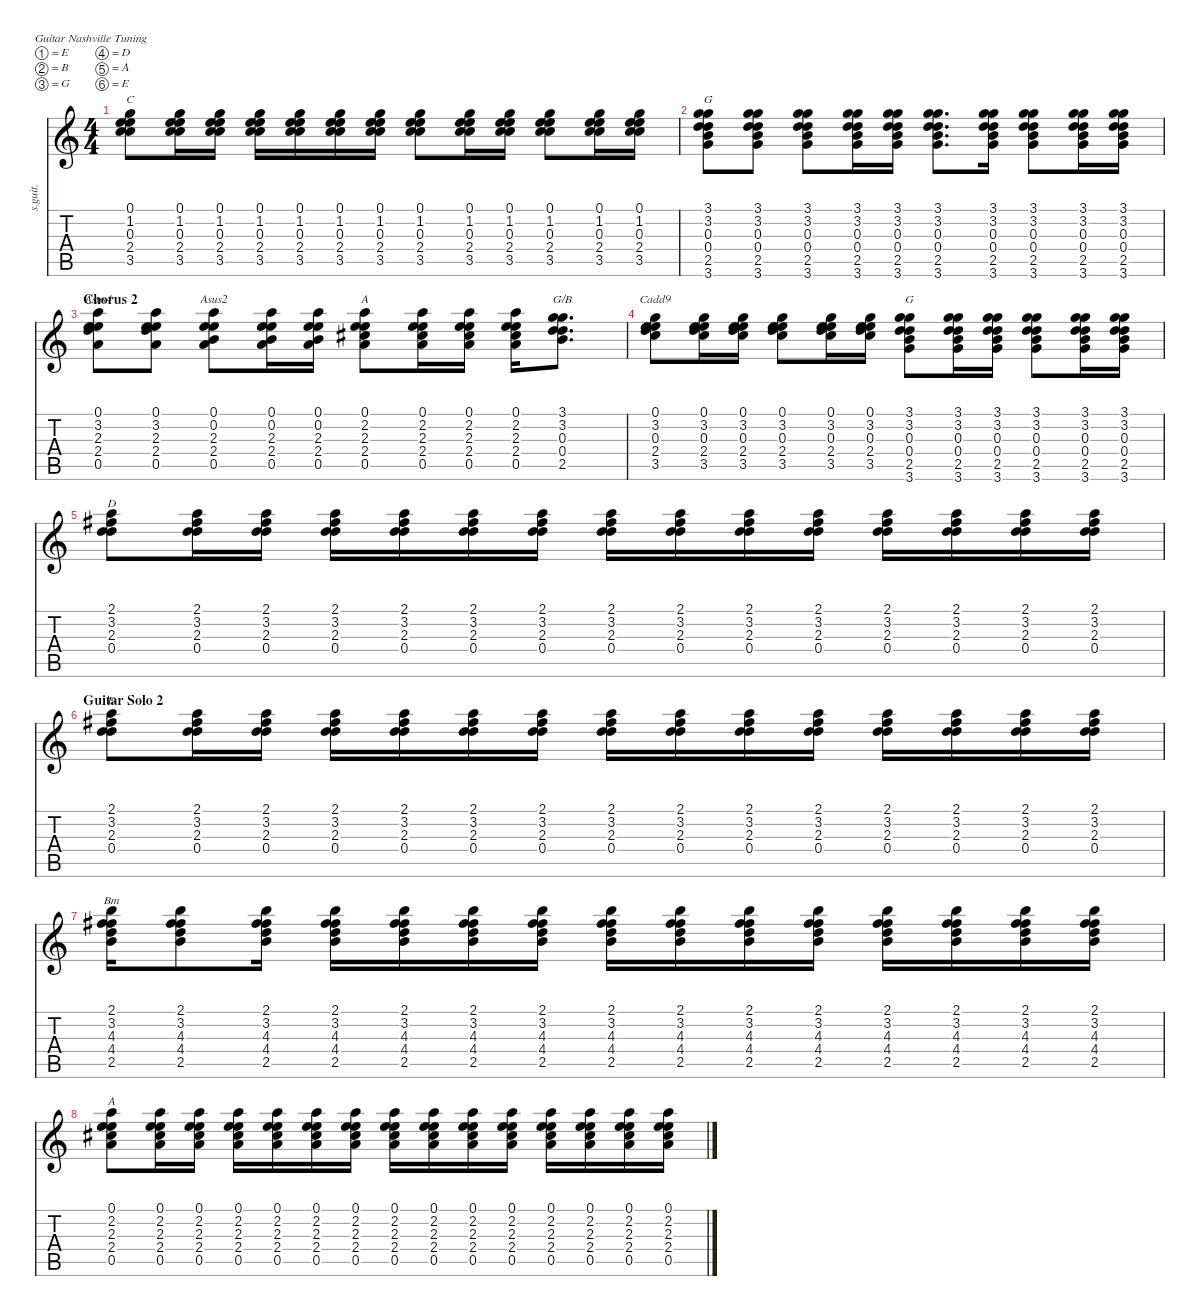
\defaultSystemsLayout 4
\hideDynamics
\bracketExtendMode nobrackets
\track ("Lee Ritenour - Nashville Guitar" "s.guit.") {instrument acousticguitarsteel}
\staff {score tabs}
\tuning (E4 B3 G4 D4 A3 E3)
\chord ("D" 3 1 2 2 0 x) {showdiagram false}
\chord ("A" 3 1 2 2 0 x) {showdiagram false}
\chord ("G/B" 3 1 2 2 0 x) {showdiagram false}
\chord ("C" 3 1 2 2 0 x) {showdiagram false}
\chord ("G" 3 1 2 2 0 x) {showdiagram false}
\chord ("Asus4" 3 1 2 2 0 x) {showdiagram false}
\chord ("Asus2" 3 1 2 2 0 x) {showdiagram false}
\chord ("Cadd9" 3 1 2 2 0 x) {showdiagram false}
\chord ("Bm" 3 1 2 2 0 x) {showdiagram false}
\ts (4 4)
\tempo (64 hide)
\clef g2
\ks c
(0.1 1.2 0.3 2.4 3.5).8{ch "C" lyrics (0 "") lyrics (1 "") lyrics (2 "") lyrics (3 "") lyrics (4 "") dy f} (0.1 1.2 0.3 2.4 3.5).16{lyrics (0 "") lyrics (1 "") lyrics (2 "") lyrics (3 "") lyrics (4 "")} (0.1 1.2 0.3 2.4 3.5).16{lyrics (0 "") lyrics (1 "") lyrics (2 "") lyrics (3 "") lyrics (4 "")} (0.1 1.2 0.3 2.4 3.5).16{lyrics (0 "") lyrics (1 "") lyrics (2 "") lyrics (3 "") lyrics (4 "")} (0.1 1.2 0.3 2.4 3.5).16{lyrics (0 "") lyrics (1 "") lyrics (2 "") lyrics (3 "") lyrics (4 "")} (0.1 1.2 0.3 2.4 3.5).16{lyrics (0 "") lyrics (1 "") lyrics (2 "") lyrics (3 "") lyrics (4 "")} (0.1 1.2 0.3 2.4 3.5).16{lyrics (0 "") lyrics (1 "") lyrics (2 "") lyrics (3 "") lyrics (4 "")} (0.1 1.2 0.3 2.4 3.5).8{lyrics (0 "") lyrics (1 "") lyrics (2 "") lyrics (3 "") lyrics (4 "")} (0.1 1.2 0.3 2.4 3.5).16{lyrics (0 "") lyrics (1 "") lyrics (2 "") lyrics (3 "") lyrics (4 "")} (0.1 1.2 0.3 2.4 3.5).16{lyrics (0 "") lyrics (1 "") lyrics (2 "") lyrics (3 "") lyrics (4 "")} (0.1 1.2 0.3 2.4 3.5).8{lyrics (0 "") lyrics (1 "") lyrics (2 "") lyrics (3 "") lyrics (4 "")} (0.1 1.2 0.3 2.4 3.5).16{lyrics (0 "") lyrics (1 "") lyrics (2 "") lyrics (3 "") lyrics (4 "")} (0.1 1.2 0.3 2.4 3.5).16{lyrics (0 "") lyrics (1 "") lyrics (2 "") lyrics (3 "") lyrics (4 "")} |
(3.1 3.2 0.3 0.4 2.5 3.6).8{ch "G" lyrics (0 "") lyrics (1 "") lyrics (2 "") lyrics (3 "") lyrics (4 "")} (3.1 3.2 0.3 0.4 2.5 3.6).8{lyrics (0 "") lyrics (1 "") lyrics (2 "") lyrics (3 "") lyrics (4 "")} (3.1 3.2 0.3 0.4 2.5 3.6).8{lyrics (0 "") lyrics (1 "") lyrics (2 "") lyrics (3 "") lyrics (4 "")} (3.1 3.2 0.3 0.4 2.5 3.6).16{lyrics (0 "") lyrics (1 "") lyrics (2 "") lyrics (3 "") lyrics (4 "")} (3.1 3.2 0.3 0.4 2.5 3.6).16{lyrics (0 "") lyrics (1 "") lyrics (2 "") lyrics (3 "") lyrics (4 "")} (3.1 3.2 0.3 0.4 2.5 3.6).8{d lyrics (0 "") lyrics (1 "") lyrics (2 "") lyrics (3 "") lyrics (4 "")} (3.1 3.2 0.3 0.4 2.5 3.6).16{lyrics (0 "") lyrics (1 "") lyrics (2 "") lyrics (3 "") lyrics (4 "")} (3.1 3.2 0.3 0.4 2.5 3.6).8{lyrics (0 "") lyrics (1 "") lyrics (2 "") lyrics (3 "") lyrics (4 "")} (3.1 3.2 0.3 0.4 2.5 3.6).16{lyrics (0 "") lyrics (1 "") lyrics (2 "") lyrics (3 "") lyrics (4 "")} (3.1 3.2 0.3 0.4 2.5 3.6).16{lyrics (0 "") lyrics (1 "") lyrics (2 "") lyrics (3 "") lyrics (4 "")} |
\section ("" "Chorus 2")
(0.1 3.2 2.3 2.4 0.5).8{ch "Asus4" lyrics (0 "") lyrics (1 "") lyrics (2 "") lyrics (3 "") lyrics (4 "")} (0.1 3.2 2.3 2.4 0.5).8{lyrics (0 "") lyrics (1 "") lyrics (2 "") lyrics (3 "") lyrics (4 "")} (0.1 0.2 2.3 2.4 0.5).8{ch "Asus2" lyrics (0 "") lyrics (1 "") lyrics (2 "") lyrics (3 "") lyrics (4 "")} (0.1 0.2 2.3 2.4 0.5).16{lyrics (0 "") lyrics (1 "") lyrics (2 "") lyrics (3 "") lyrics (4 "")} (0.1 0.2 2.3 2.4 0.5).16{lyrics (0 "") lyrics (1 "") lyrics (2 "") lyrics (3 "") lyrics (4 "")} (0.1 2.2{acc #} 2.3 2.4 0.5).8{ch "A" lyrics (0 "") lyrics (1 "") lyrics (2 "") lyrics (3 "") lyrics (4 "")} (0.1 2.2{acc #} 2.3 2.4 0.5).16{lyrics (0 "") lyrics (1 "") lyrics (2 "") lyrics (3 "") lyrics (4 "")} (0.1 2.2{acc #} 2.3 2.4 0.5).16{lyrics (0 "") lyrics (1 "") lyrics (2 "") lyrics (3 "") lyrics (4 "")} (0.1 2.2{acc #} 2.3 2.4 0.5).16{lyrics (0 "") lyrics (1 "") lyrics (2 "") lyrics (3 "") lyrics (4 "")} (3.1 3.2 0.3 0.4 2.5).8{d ch "G/B" lyrics (0 "") lyrics (1 "") lyrics (2 "") lyrics (3 "") lyrics (4 "")} |
(0.1 3.2 0.3 2.4 3.5).8{ch "Cadd9" lyrics (0 "") lyrics (1 "") lyrics (2 "") lyrics (3 "") lyrics (4 "")} (0.1 3.2 0.3 2.4 3.5).16{lyrics (0 "") lyrics (1 "") lyrics (2 "") lyrics (3 "") lyrics (4 "")} (0.1 3.2 0.3 2.4 3.5).16{lyrics (0 "") lyrics (1 "") lyrics (2 "") lyrics (3 "") lyrics (4 "")} (0.1 3.2 0.3 2.4 3.5).8{lyrics (0 "") lyrics (1 "") lyrics (2 "") lyrics (3 "") lyrics (4 "")} (0.1 3.2 0.3 2.4 3.5).16{lyrics (0 "") lyrics (1 "") lyrics (2 "") lyrics (3 "") lyrics (4 "")} (0.1 3.2 0.3 2.4 3.5).16{lyrics (0 "") lyrics (1 "") lyrics (2 "") lyrics (3 "") lyrics (4 "")} (3.1 3.2 0.3 0.4 2.5 3.6).8{ch "G" lyrics (0 "") lyrics (1 "") lyrics (2 "") lyrics (3 "") lyrics (4 "")} (3.1 3.2 0.3 0.4 2.5 3.6).16{lyrics (0 "") lyrics (1 "") lyrics (2 "") lyrics (3 "") lyrics (4 "")} (3.1 3.2 0.3 0.4 2.5 3.6).16{lyrics (0 "") lyrics (1 "") lyrics (2 "") lyrics (3 "") lyrics (4 "")} (3.1 3.2 0.3 0.4 2.5 3.6).8{lyrics (0 "") lyrics (1 "") lyrics (2 "") lyrics (3 "") lyrics (4 "")} (3.1 3.2 0.3 0.4 2.5 3.6).16{lyrics (0 "") lyrics (1 "") lyrics (2 "") lyrics (3 "") lyrics (4 "")} (3.1 3.2 0.3 0.4 2.5 3.6).16{lyrics (0 "") lyrics (1 "") lyrics (2 "") lyrics (3 "") lyrics (4 "")} |
(2.1{acc #} 3.2 2.3 0.4).8{ch "D" lyrics (0 "") lyrics (1 "") lyrics (2 "") lyrics (3 "") lyrics (4 "")} (2.1{acc #} 3.2 2.3 0.4).16{lyrics (0 "") lyrics (1 "") lyrics (2 "") lyrics (3 "") lyrics (4 "")} (2.1{acc #} 3.2 2.3 0.4).16{lyrics (0 "") lyrics (1 "") lyrics (2 "") lyrics (3 "") lyrics (4 "")} (2.1{acc #} 3.2 2.3 0.4).16{lyrics (0 "") lyrics (1 "") lyrics (2 "") lyrics (3 "") lyrics (4 "")} (2.1{acc #} 3.2 2.3 0.4).16{lyrics (0 "") lyrics (1 "") lyrics (2 "") lyrics (3 "") lyrics (4 "")} (2.1{acc #} 3.2 2.3 0.4).16{lyrics (0 "") lyrics (1 "") lyrics (2 "") lyrics (3 "") lyrics (4 "")} (2.1{acc #} 3.2 2.3 0.4).16{lyrics (0 "") lyrics (1 "") lyrics (2 "") lyrics (3 "") lyrics (4 "")} (2.1{acc #} 3.2 2.3 0.4).16{lyrics (0 "") lyrics (1 "") lyrics (2 "") lyrics (3 "") lyrics (4 "")} (2.1{acc #} 3.2 2.3 0.4).16{lyrics (0 "") lyrics (1 "") lyrics (2 "") lyrics (3 "") lyrics (4 "")} (2.1{acc #} 3.2 2.3 0.4).16{lyrics (0 "") lyrics (1 "") lyrics (2 "") lyrics (3 "") lyrics (4 "")} (2.1{acc #} 3.2 2.3 0.4).16{lyrics (0 "") lyrics (1 "") lyrics (2 "") lyrics (3 "") lyrics (4 "")} (2.1{acc #} 3.2 2.3 0.4).16{lyrics (0 "") lyrics (1 "") lyrics (2 "") lyrics (3 "") lyrics (4 "")} (2.1{acc #} 3.2 2.3 0.4).16{lyrics (0 "") lyrics (1 "") lyrics (2 "") lyrics (3 "") lyrics (4 "")} (2.1{acc #} 3.2 2.3 0.4).16{lyrics (0 "") lyrics (1 "") lyrics (2 "") lyrics (3 "") lyrics (4 "")} (2.1{acc #} 3.2 2.3 0.4).16{lyrics (0 "") lyrics (1 "") lyrics (2 "") lyrics (3 "") lyrics (4 "")} |
\section ("" "Guitar Solo 2")
(2.1{acc #} 3.2 2.3 0.4).8{ch "D" lyrics (0 "") lyrics (1 "") lyrics (2 "") lyrics (3 "") lyrics (4 "")} (2.1{acc #} 3.2 2.3 0.4).16{lyrics (0 "") lyrics (1 "") lyrics (2 "") lyrics (3 "") lyrics (4 "")} (2.1{acc #} 3.2 2.3 0.4).16{lyrics (0 "") lyrics (1 "") lyrics (2 "") lyrics (3 "") lyrics (4 "")} (2.1{acc #} 3.2 2.3 0.4).16{lyrics (0 "") lyrics (1 "") lyrics (2 "") lyrics (3 "") lyrics (4 "")} (2.1{acc #} 3.2 2.3 0.4).16{lyrics (0 "") lyrics (1 "") lyrics (2 "") lyrics (3 "") lyrics (4 "")} (2.1{acc #} 3.2 2.3 0.4).16{lyrics (0 "") lyrics (1 "") lyrics (2 "") lyrics (3 "") lyrics (4 "")} (2.1{acc #} 3.2 2.3 0.4).16{lyrics (0 "") lyrics (1 "") lyrics (2 "") lyrics (3 "") lyrics (4 "")} (2.1{acc #} 3.2 2.3 0.4).16{lyrics (0 "") lyrics (1 "") lyrics (2 "") lyrics (3 "") lyrics (4 "")} (2.1{acc #} 3.2 2.3 0.4).16{lyrics (0 "") lyrics (1 "") lyrics (2 "") lyrics (3 "") lyrics (4 "")} (2.1{acc #} 3.2 2.3 0.4).16{lyrics (0 "") lyrics (1 "") lyrics (2 "") lyrics (3 "") lyrics (4 "")} (2.1{acc #} 3.2 2.3 0.4).16{lyrics (0 "") lyrics (1 "") lyrics (2 "") lyrics (3 "") lyrics (4 "")} (2.1{acc #} 3.2 2.3 0.4).16{lyrics (0 "") lyrics (1 "") lyrics (2 "") lyrics (3 "") lyrics (4 "")} (2.1{acc #} 3.2 2.3 0.4).16{lyrics (0 "") lyrics (1 "") lyrics (2 "") lyrics (3 "") lyrics (4 "")} (2.1{acc #} 3.2 2.3 0.4).16{lyrics (0 "") lyrics (1 "") lyrics (2 "") lyrics (3 "") lyrics (4 "")} (2.1{acc #} 3.2 2.3 0.4).16{lyrics (0 "") lyrics (1 "") lyrics (2 "") lyrics (3 "") lyrics (4 "")} |
(2.1{acc #} 3.2 4.3 4.4{acc #} 2.5).16{ch "Bm" lyrics (0 "") lyrics (1 "") lyrics (2 "") lyrics (3 "") lyrics (4 "")} (2.1{acc #} 3.2 4.3 4.4{acc #} 2.5).8{lyrics (0 "") lyrics (1 "") lyrics (2 "") lyrics (3 "") lyrics (4 "")} (2.1{acc #} 3.2 4.3 4.4{acc #} 2.5).16{lyrics (0 "") lyrics (1 "") lyrics (2 "") lyrics (3 "") lyrics (4 "")} (2.1{acc #} 3.2 4.3 4.4{acc #} 2.5).16{lyrics (0 "") lyrics (1 "") lyrics (2 "") lyrics (3 "") lyrics (4 "")} (2.1{acc #} 3.2 4.3 4.4{acc #} 2.5).16{lyrics (0 "") lyrics (1 "") lyrics (2 "") lyrics (3 "") lyrics (4 "")} (2.1{acc #} 3.2 4.3 4.4{acc #} 2.5).16{lyrics (0 "") lyrics (1 "") lyrics (2 "") lyrics (3 "") lyrics (4 "")} (2.1{acc #} 3.2 4.3 4.4{acc #} 2.5).16{lyrics (0 "") lyrics (1 "") lyrics (2 "") lyrics (3 "") lyrics (4 "")} (2.1{acc #} 3.2 4.3 4.4{acc #} 2.5).16{lyrics (0 "") lyrics (1 "") lyrics (2 "") lyrics (3 "") lyrics (4 "")} (2.1{acc #} 3.2 4.3 4.4{acc #} 2.5).16{lyrics (0 "") lyrics (1 "") lyrics (2 "") lyrics (3 "") lyrics (4 "")} (2.1{acc #} 3.2 4.3 4.4{acc #} 2.5).16{lyrics (0 "") lyrics (1 "") lyrics (2 "") lyrics (3 "") lyrics (4 "")} (2.1{acc #} 3.2 4.3 4.4{acc #} 2.5).16{lyrics (0 "") lyrics (1 "") lyrics (2 "") lyrics (3 "") lyrics (4 "")} (2.1{acc #} 3.2 4.3 4.4{acc #} 2.5).16{lyrics (0 "") lyrics (1 "") lyrics (2 "") lyrics (3 "") lyrics (4 "")} (2.1{acc #} 3.2 4.3 4.4{acc #} 2.5).16{lyrics (0 "") lyrics (1 "") lyrics (2 "") lyrics (3 "") lyrics (4 "")} (2.1{acc #} 3.2 4.3 4.4{acc #} 2.5).16{lyrics (0 "") lyrics (1 "") lyrics (2 "") lyrics (3 "") lyrics (4 "")} (2.1{acc #} 3.2 4.3 4.4{acc #} 2.5).16{lyrics (0 "") lyrics (1 "") lyrics (2 "") lyrics (3 "") lyrics (4 "")} |
(0.1 2.2{acc #} 2.3 2.4 0.5).8{ch "A" lyrics (0 "") lyrics (1 "") lyrics (2 "") lyrics (3 "") lyrics (4 "")} (0.1 2.2{acc #} 2.3 2.4 0.5).16{lyrics (0 "") lyrics (1 "") lyrics (2 "") lyrics (3 "") lyrics (4 "")} (0.1 2.2{acc #} 2.3 2.4 0.5).16{lyrics (0 "") lyrics (1 "") lyrics (2 "") lyrics (3 "") lyrics (4 "")} (0.1 2.2{acc #} 2.3 2.4 0.5).16{lyrics (0 "") lyrics (1 "") lyrics (2 "") lyrics (3 "") lyrics (4 "")} (0.1 2.2{acc #} 2.3 2.4 0.5).16{lyrics (0 "") lyrics (1 "") lyrics (2 "") lyrics (3 "") lyrics (4 "")} (0.1 2.2{acc #} 2.3 2.4 0.5).16{lyrics (0 "") lyrics (1 "") lyrics (2 "") lyrics (3 "") lyrics (4 "")} (0.1 2.2{acc #} 2.3 2.4 0.5).16{lyrics (0 "") lyrics (1 "") lyrics (2 "") lyrics (3 "") lyrics (4 "")} (0.1 2.2{acc #} 2.3 2.4 0.5).16{lyrics (0 "") lyrics (1 "") lyrics (2 "") lyrics (3 "") lyrics (4 "")} (0.1 2.2{acc #} 2.3 2.4 0.5).16{lyrics (0 "") lyrics (1 "") lyrics (2 "") lyrics (3 "") lyrics (4 "")} (0.1 2.2{acc #} 2.3 2.4 0.5).16{lyrics (0 "") lyrics (1 "") lyrics (2 "") lyrics (3 "") lyrics (4 "")} (0.1 2.2{acc #} 2.3 2.4 0.5).16{lyrics (0 "") lyrics (1 "") lyrics (2 "") lyrics (3 "") lyrics (4 "")} (0.1 2.2{acc #} 2.3 2.4 0.5).16{lyrics (0 "") lyrics (1 "") lyrics (2 "") lyrics (3 "") lyrics (4 "")} (0.1 2.2{acc #} 2.3 2.4 0.5).16{lyrics (0 "") lyrics (1 "") lyrics (2 "") lyrics (3 "") lyrics (4 "")} (0.1 2.2{acc #} 2.3 2.4 0.5).16{lyrics (0 "") lyrics (1 "") lyrics (2 "") lyrics (3 "") lyrics (4 "")} (0.1 2.2{acc #} 2.3 2.4 0.5).16{lyrics (0 "") lyrics (1 "") lyrics (2 "") lyrics (3 "") lyrics (4 "")}
